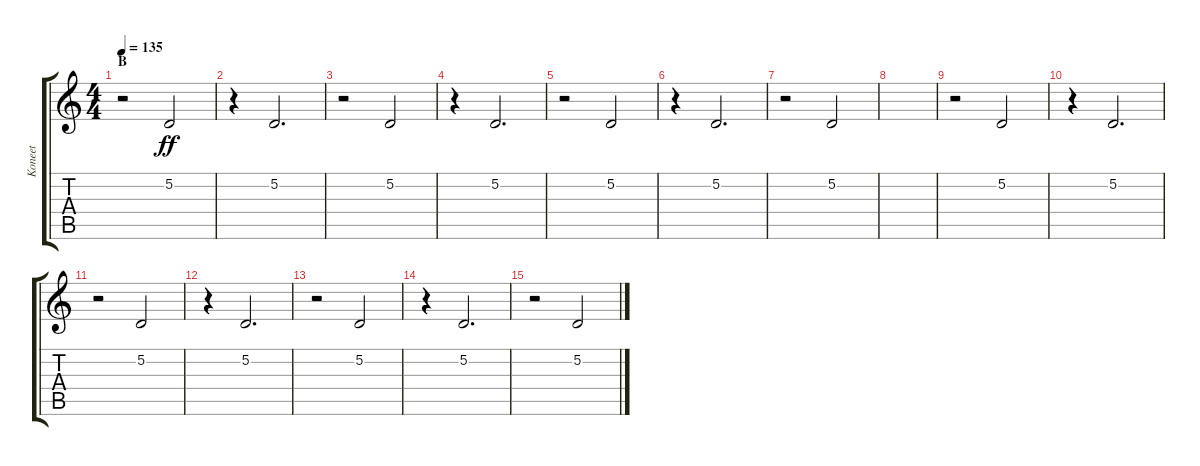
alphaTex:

\track ("Koneet" "Koneet") {instrument glockenspiel}
\staff {score tabs}
\tuning (D4 A3 F3 C3 G2 C2) {hide}
\ts (4 4)
\section ("" "B")
\tempo 135
\clef g2
\ks c
r.2{dy f instrument glockenspiel} 5.2.2{dy ff} |
r.4 5.2.2{d} |
r.2 5.2.2 |
r.4 5.2.2{d} |
r.2 5.2.2 |
r.4 5.2.2{d} |
r.2 5.2.2 |
|
r.2 5.2.2 |
r.4 5.2.2{d} |
r.2 5.2.2 |
r.4 5.2.2{d} |
r.2 5.2.2 |
r.4 5.2.2{d} |
r.2 5.2.2
